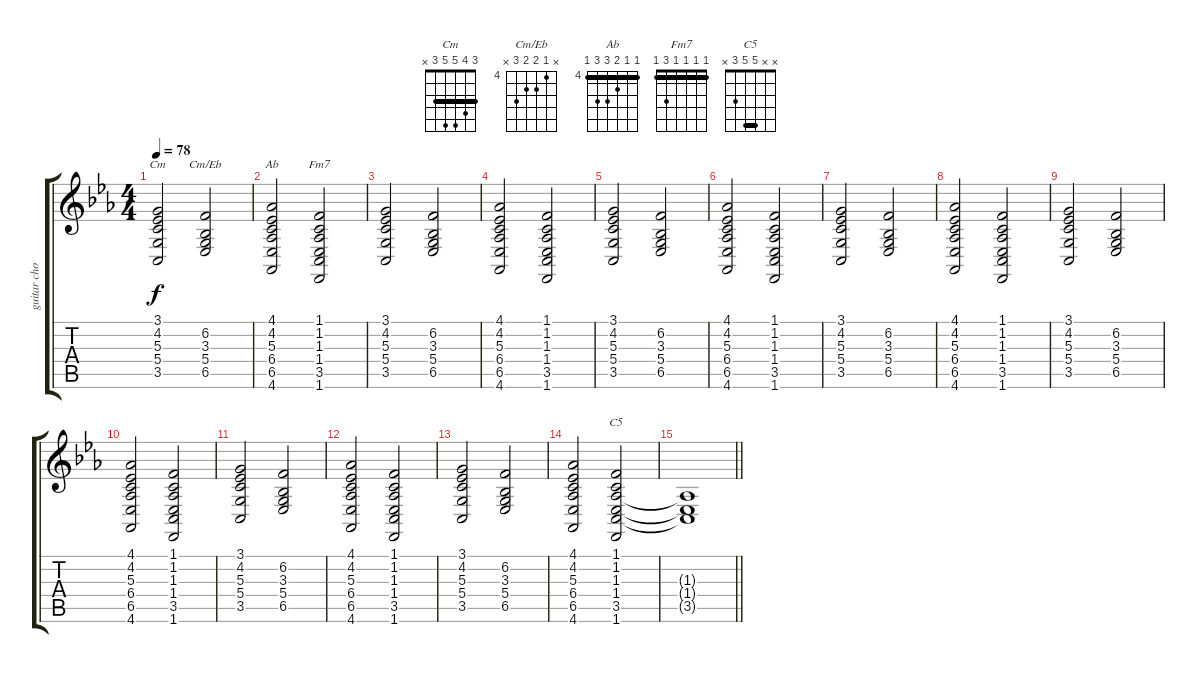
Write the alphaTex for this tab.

\track ("guitar chords/synth" "guitar cho") {instrument synthstrings1}
\staff {score tabs}
\tuning (E4 B3 G3 D3 A2 E2) {hide}
\chord ("Cm" 3 4 5 5 3 x) {barre 3}
\chord ("Cm/Eb" x 4 5 5 6 x) {firstfret 4}
\chord ("Ab" 4 4 5 6 6 4) {firstfret 4 barre 4}
\chord ("Fm7" 1 1 1 1 3 1) {barre 1}
\chord ("C5" x x 5 5 3 x) {barre 5}
\ts (4 4)
\tempo 78
\clef g2
\ks cminor
(3.1 4.2 5.3 5.4 3.5).2{ch "Cm" dy f} (6.2 3.3 5.4 6.5).2{ch "Cm/Eb"} |
(4.1 4.2 5.3 6.4 6.5 4.6).2{ch "Ab"} (1.1 1.2 1.3 1.4 3.5 1.6).2{ch "Fm7"} |
(3.1 4.2 5.3 5.4 3.5).2 (6.2 3.3 5.4 6.5).2 |
(4.1 4.2 5.3 6.4 6.5 4.6).2 (1.1 1.2 1.3 1.4 3.5 1.6).2 |
(3.1 4.2 5.3 5.4 3.5).2 (6.2 3.3 5.4 6.5).2 |
(4.1 4.2 5.3 6.4 6.5 4.6).2 (1.1 1.2 1.3 1.4 3.5 1.6).2 |
(3.1 4.2 5.3 5.4 3.5).2 (6.2 3.3 5.4 6.5).2 |
(4.1 4.2 5.3 6.4 6.5 4.6).2 (1.1 1.2 1.3 1.4 3.5 1.6).2 |
(3.1 4.2 5.3 5.4 3.5).2 (6.2 3.3 5.4 6.5).2 |
(4.1 4.2 5.3 6.4 6.5 4.6).2 (1.1 1.2 1.3 1.4 3.5 1.6).2 |
(3.1 4.2 5.3 5.4 3.5).2 (6.2 3.3 5.4 6.5).2 |
(4.1 4.2 5.3 6.4 6.5 4.6).2 (1.1 1.2 1.3 1.4 3.5 1.6).2 |
(3.1 4.2 5.3 5.4 3.5).2 (6.2 3.3 5.4 6.5).2 |
(4.1 4.2 5.3 6.4 6.5 4.6).2 (1.1 1.2 1.3 1.4 3.5 1.6).2{ch "C5"} |
\barLineRight lightlight
(1.3{t} 1.4{t} 3.5{t}).1
